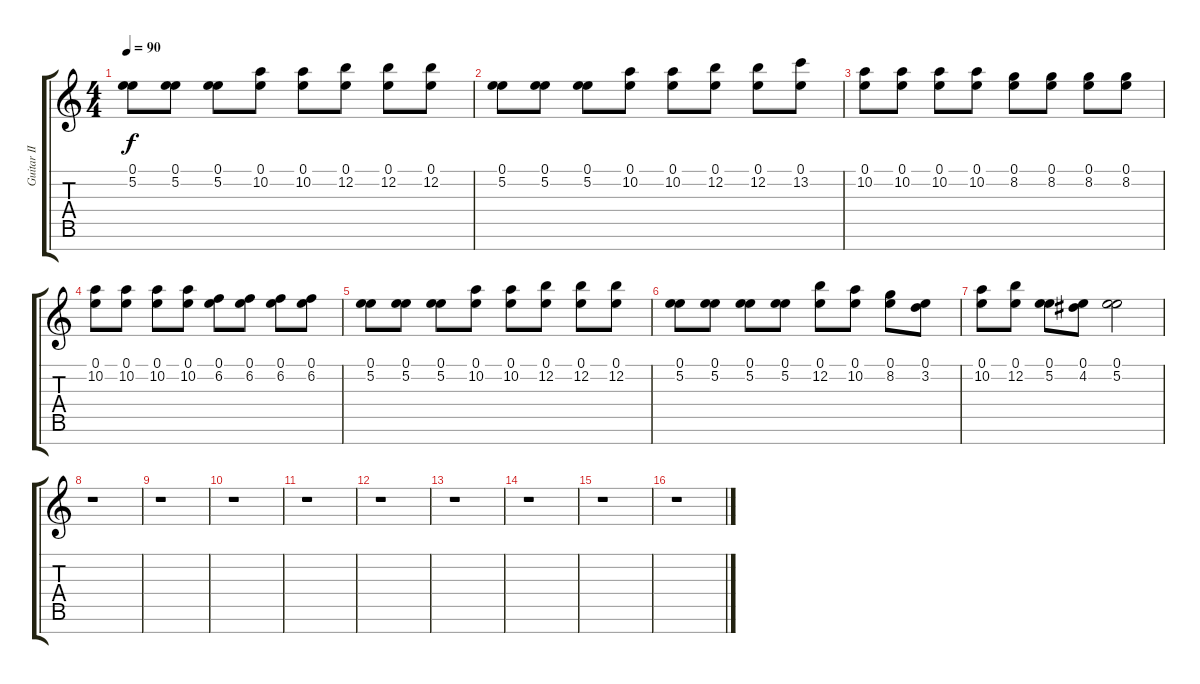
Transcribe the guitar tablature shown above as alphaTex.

\track ("Guitar II" "Guitar II") {instrument distortionguitar}
\staff {score tabs}
\tuning (E4 B3 G3 D3 A2 E2 B1) {hide}
\ts (4 4)
\tempo 90
\clef g2
\ks c
(0.1 5.2).8{dy f} (0.1 5.2).8 (0.1 5.2).8 (0.1 10.2).8 (0.1 10.2).8 (0.1 12.2).8 (0.1 12.2).8 (0.1 12.2).8 |
(0.1 5.2).8 (0.1 5.2).8 (0.1 5.2).8 (0.1 10.2).8 (0.1 10.2).8 (0.1 12.2).8 (0.1 12.2).8 (0.1 13.2).8 |
(0.1 10.2).8 (0.1 10.2).8 (0.1 10.2).8 (0.1 10.2).8 (0.1 8.2).8 (0.1 8.2).8 (0.1 8.2).8 (0.1 8.2).8 |
(0.1 10.2).8 (0.1 10.2).8 (0.1 10.2).8 (0.1 10.2).8 (0.1 6.2).8 (0.1 6.2).8 (0.1 6.2).8 (0.1 6.2).8 |
(0.1 5.2).8 (0.1 5.2).8 (0.1 5.2).8 (0.1 10.2).8 (0.1 10.2).8 (0.1 12.2).8 (0.1 12.2).8 (0.1 12.2).8 |
(0.1 5.2).8 (0.1 5.2).8 (0.1 5.2).8 (0.1 5.2).8 (0.1 12.2).8 (0.1 10.2).8 (0.1 8.2).8 (0.1 3.2).8 |
(0.1 10.2).8 (0.1 12.2).8 (0.1 5.2).8 (0.1 4.2).8 (0.1 5.2).2 |
r.1 |
r.1 |
r.1 |
r.1 |
r.1 |
r.1 |
r.1 |
r.1 |
r.1
